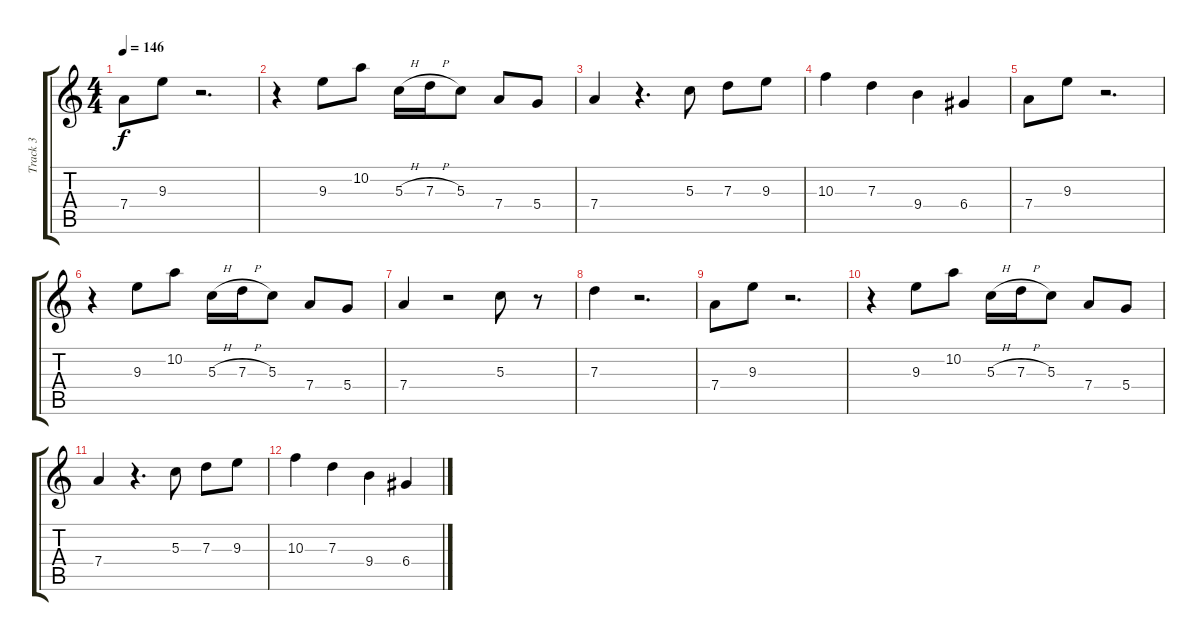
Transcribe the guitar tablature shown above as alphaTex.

\track ("Track 3" "Track 3") {instrument acousticguitarsteel}
\staff {score tabs}
\tuning (E4 B3 G3 D3 A2 E2) {hide}
\ts (4 4)
\tempo 146
\clef g2
\ks c
7.4.8{dy f} 9.3.8 r.2{d} |
r.4 9.3.8 10.2.8 5.3{h}.16 7.3{h}.16 5.3.8 7.4.8 5.4.8 |
7.4.4 r.4{d} 5.3.8 7.3.8 9.3.8 |
10.3.4 7.3.4 9.4.4 6.4.4 |
7.4.8 9.3.8 r.2{d} |
r.4 9.3.8 10.2.8 5.3{h}.16 7.3{h}.16 5.3.8 7.4.8 5.4.8 |
7.4.4 r.2 5.3.8 r.8 |
7.3.4 r.2{d} |
7.4.8 9.3.8 r.2{d} |
r.4 9.3.8 10.2.8 5.3{h}.16 7.3{h}.16 5.3.8 7.4.8 5.4.8 |
7.4.4 r.4{d} 5.3.8 7.3.8 9.3.8 |
10.3.4 7.3.4 9.4.4 6.4.4
